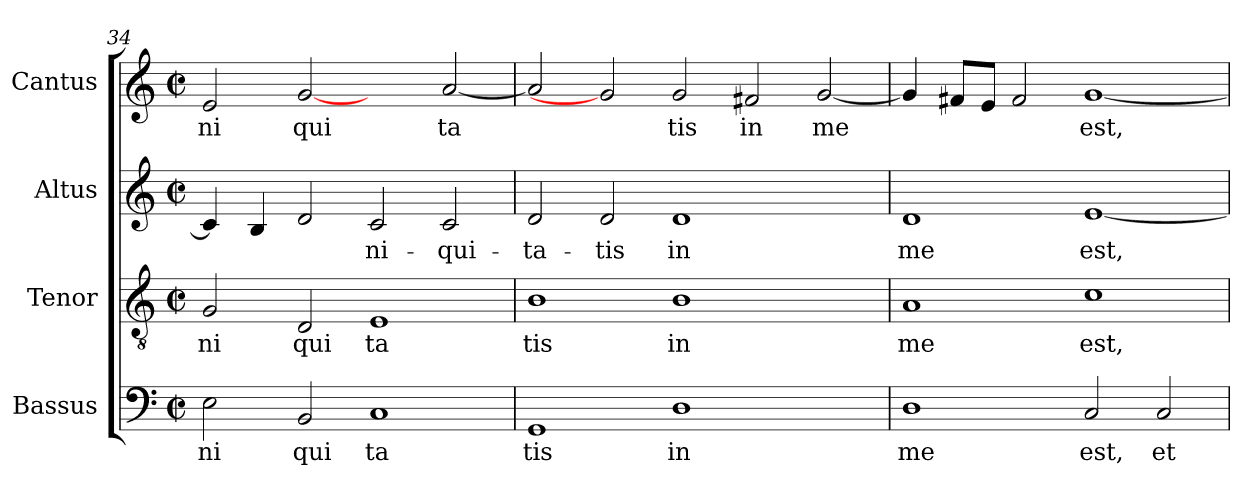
**kern	**text	**kern	**text	**kern	**text	**kern	**text
*part4	*part4	*part3	*part3	*part2	*part2	*part1	*part1
*staff4	*staff4	*staff3	*staff3	*staff2	*staff2	*staff1	*staff1
*I"Bassus	*	*I"Tenor	*	*I"Altus	*	*I"Cantus	*
*clefF4	*	*clefGv2	*	*clefG2	*	*clefG2	*
*M2/2	*	*M2/2	*	*M2/2	*	*M2/2	*
*met(c|)	*	*met(c|)	*	*met(c|)	*	*met(c|)	*
=34	=34	=34	=34	=34	=34	=34	=34
!	!LO:LY:b:cj	!	!LO:LY:b:cj	!	!	!	!LO:LY:b:cj
2E\	ni	2G/	ni	4c/]	.	2e/	ni
.	.	.	.	4B/	.	.	.
!	!LO:LY:b:cj	!	!LO:LY:b:cj	!	!	!	!LO:LY:b:cj
2BB/	qui	2D/	qui	2d/	.	[2g	qui
!	!LO:LY:b:cj	!	!LO:LY:b:cj	!	!LO:LY:b:cj	!	!
1C	ta	1E	ta	2c/	-ni-	2ryy	.
!	!	!	!	!	!LO:LY:b:cj	!	!LO:LY:b:cj
.	.	.	.	2c/	-qui-	[<2a/	ta
=35	=35	=35	=35	=35	=35	=35	=35
!	!LO:LY:b:cj	!	!LO:LY:b:cj	!	!LO:LY:b:cj	!	!
1GG	tis	1B	tis	2d/	-ta-	2a/]	.
!	!	!	!	!	!LO:LY:b:cj	!	!
.	.	.	.	2d/	-tis	2g]	.
!	!LO:LY:b:cj	!	!LO:LY:b:cj	!	!LO:LY:b:cj	!	!LO:LY:b:cj
1D	in	1B	in	1d	in	2g/	tis
!	!	!	!	!	!	!	!LO:LY:b:cj
.	.	.	.	.	.	2f#X/	in
!	!	!	!	!	!	!	!LO:LY:b
2ryy	.	2ryy	.	2ryy	.	[>2g/	me
!!LO:LB:g=z
=36	=36	=36	=36	=36	=36	=36	=36
!	!LO:LY:b:cj	!	!LO:LY:b:cj	!	!LO:LY:b:cj	!	!
1D	me	1A	me	1d	me	4g/]	.
.	.	.	.	.	.	8f#/L	.
.	.	.	.	.	.	8e/J	.
.	.	.	.	.	.	2f#/	.
!	!LO:LY:b:cj	!	!LO:LY:b:cj	!	!LO:LY:b:cj	!	!LO:LY:b:cj
2C/	est,	1c	est,	[<1e	est,	[<1g	est,
!	!LO:LY:b:cj	!	!	!	!	!	!
2C/	et	.	.	.	.	.	.
=	=	=	=	=	=	=	=
*-	*-	*-	*-	*-	*-	*-	*-
